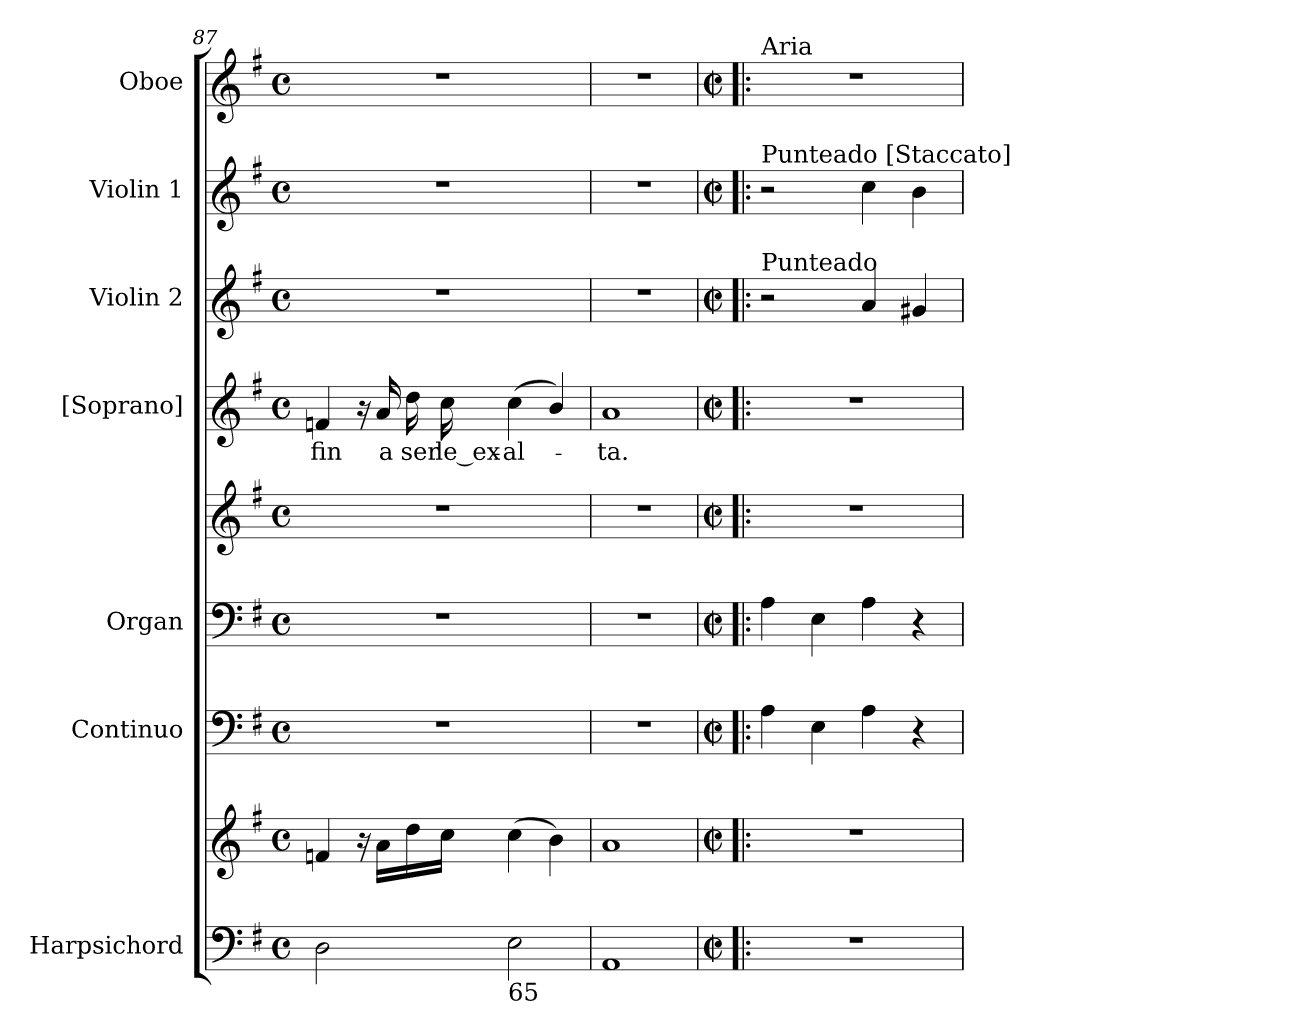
**kern	**kern	**kern	**kern	**kern	**kern	**text	**kern	**kern	**kern
*part7	*part7	*part6	*part5	*part5	*part4	*part4	*part3	*part2	*part1
*staff9	*staff8	*staff7	*staff6	*staff5	*staff4	*staff4	*staff3	*staff2	*staff1
*I"Harpsichord	*	*I"Continuo	*I"Organ	*	*I"[Soprano]	*	*I"Violin 2	*I"Violin 1	*I"Oboe
*	*	*I'Cont.	*I'Org.	*	*I'S.	*	*I'Vln. 2	*I'Vln. 1	*I'Ob.
*clefF4	*clefG2	*clefF4	*clefF4	*clefG2	*clefG2	*	*clefG2	*clefG2	*clefG2
*k[f#]	*k[f#]	*k[f#]	*k[f#]	*k[f#]	*k[f#]	*	*k[f#]	*k[f#]	*k[f#]
*G:	*G:	*G:	*G:	*G:	*G:	*	*G:	*G:	*G:
*M4/4	*M4/4	*M4/4	*M4/4	*M4/4	*M4/4	*	*M4/4	*M4/4	*M4/4
*met(c)	*met(c)	*met(c)	*met(c)	*met(c)	*met(c)	*	*met(c)	*met(c)	*met(c)
=87	=87	=87	=87	=87	=87	=87	=87	=87	=87
!	!	!	!	!	!	!LO:LY:b:color=#000000	!	!	!
2Di\	4fni/	1r	1r	1r	4fni/	-fin	1r	1r	1r
.	16r	.	.	.	16r	.	.	.	.
!	!	!	!	!	!	!LO:LY:b:color=#000000	!	!	!
.	16ai\LL	.	.	.	16ai/	a	.	.	.
!	!	!	!	!	!	!LO:LY:b:color=#000000	!	!	!
.	16ddi\	.	.	.	16ddi\	ser	.	.	.
!	!	!	!	!	!	!LO:LY:b:color=#000000	!	!	!
.	16cci\JJ	.	.	.	16cci\	le_ex-	.	.	.
!LO:TX:b:t=65	!	!	!	!	!	!	!	!	!
!	!	!	!	!	!	!LO:LY:b:color=#000000	!	!	!
2Ei\	(4cci\	.	.	.	(4cci\	-al-	.	.	.
.	4bi\)	.	.	.	4bi/)	.	.	.	.
=88	=88	=88	=88	=88	=88	=88	=88	=88	=88
!	!	!	!	!	!	!LO:LY:b:color=#000000	!	!	!
1AAi	1ai	1r	1r	1r	1ai	-ta.	1r	1r	1r
!!LO:PB:g=z
=89!|:	=89!|:	=89!|:	=89!|:	=89!|:	=89!|:	=89!|:	=89!|:	=89!|:	=89!|:
*M2/2	*M2/2	*M2/2	*M2/2	*M2/2	*M2/2	*	*M2/2	*M2/2	*M2/2
*met(c|)	*met(c|)	*met(c|)	*met(c|)	*met(c|)	*met(c|)	*	*met(c|)	*met(c|)	*met(c|)
!	!	!	!	!	!	!	!	!	!LO:TX:a:t=Aria
!	!	!	!	!	!	!	!	!LO:TX:a:t=Punteado [Staccato]	!
!	!	!	!	!	!	!	!LO:TX:a:t=Punteado	!	!
1r	1r	4Ai\	4Ai\	1r	1r	.	2r	2r	1r
.	.	4Ei\	4Ei\	.	.	.	.	.	.
.	.	4Ai\	4Ai\	.	.	.	4ai/	4cci\	.
.	.	4r	4r	.	.	.	4g#Xi/	4bi\	.
=	=	=	=	=	=	=	=	=	=
*-	*-	*-	*-	*-	*-	*-	*-	*-	*-
